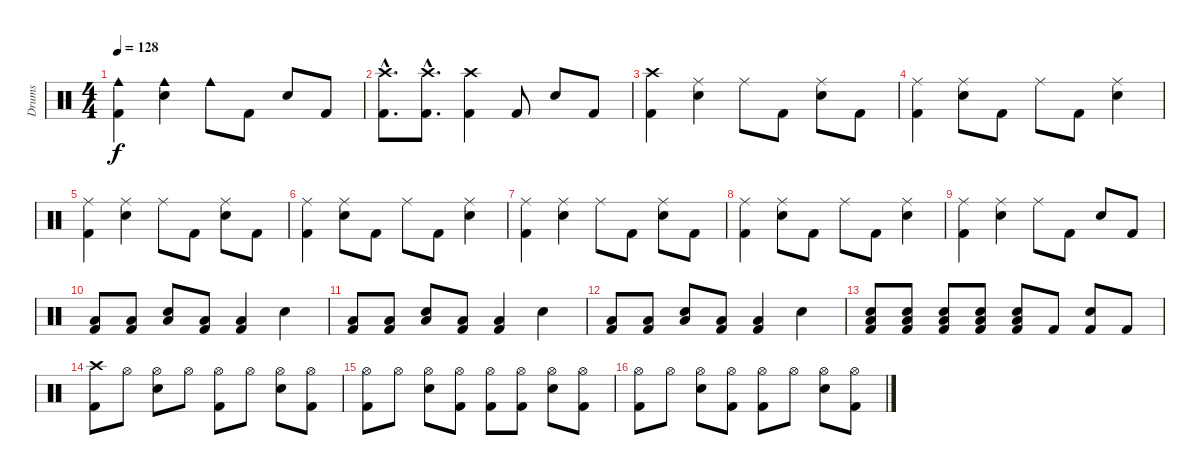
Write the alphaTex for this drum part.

\track ("Drums" "Drums") {instrument percussion}
\staff {score}
\articulation defaults
\ts (4 4)
\tempo 128
\clef neutral
\ks c
("Cowbell medium (hit)" "Kick (hit) 2").4{dy f} ("Cowbell medium (hit)" "Electric Snare (hit)").4 "Cowbell medium (hit)".8 "Kick (hit) 2".8 "Electric Snare (hit)".8 "Kick (hit) 2".8 |
("Crash high (hit)"{hac} "Kick (hit) 2"{hac}).8{d} ("Crash high (hit)"{hac} "Kick (hit) 2"{hac}).8{d} ("Crash high (hit)" "Kick (hit) 2").4 "Kick (hit) 2".8 "Electric Snare (hit)".8 "Kick (hit) 2".8 |
("Crash high (hit)" "Kick (hit) 2").4 ("Ride (middle)" "Electric Snare (hit)").4 "Ride (middle)".8 "Kick (hit) 2".8 ("Ride (middle)" "Electric Snare (hit)").8 "Kick (hit) 2".8 |
("Ride (middle)" "Kick (hit) 2").4 ("Ride (middle)" "Electric Snare (hit)").8 "Kick (hit) 2".8 "Ride (middle)".8 "Kick (hit) 2".8 ("Ride (middle)" "Electric Snare (hit)").4 |
("Ride (middle)" "Kick (hit) 2").4 ("Ride (middle)" "Electric Snare (hit)").4 "Ride (middle)".8 "Kick (hit) 2".8 ("Ride (middle)" "Electric Snare (hit)").8 "Kick (hit) 2".8 |
("Ride (middle)" "Kick (hit) 2").4 ("Ride (middle)" "Electric Snare (hit)").8 "Kick (hit) 2".8 "Ride (middle)".8 "Kick (hit) 2".8 ("Ride (middle)" "Electric Snare (hit)").4 |
("Ride (middle)" "Kick (hit) 2").4 ("Ride (middle)" "Electric Snare (hit)").4 "Ride (middle)".8 "Kick (hit) 2".8 ("Ride (middle)" "Electric Snare (hit)").8 "Kick (hit) 2".8 |
("Ride (middle)" "Kick (hit) 2").4 ("Ride (middle)" "Electric Snare (hit)").8 "Kick (hit) 2".8 "Ride (middle)".8 "Kick (hit) 2".8 ("Ride (middle)" "Electric Snare (hit)").4 |
("Ride (middle)" "Kick (hit) 2").4 ("Ride (middle)" "Electric Snare (hit)").4 "Ride (middle)".8 "Kick (hit) 2".8 "Electric Snare (hit)".8 "Kick (hit) 2".8 |
("Low Floor Tom (hit)" "Kick (hit) 2").8 ("Low Floor Tom (hit)" "Kick (hit) 2").8 ("Electric Snare (hit)" "Low Floor Tom (hit)").8 ("Low Floor Tom (hit)" "Kick (hit) 2").8 ("Low Floor Tom (hit)" "Kick (hit) 2").4 "Electric Snare (hit)".4 |
("Low Floor Tom (hit)" "Kick (hit) 2").8 ("Low Floor Tom (hit)" "Kick (hit) 2").8 ("Electric Snare (hit)" "Low Floor Tom (hit)").8 ("Low Floor Tom (hit)" "Kick (hit) 2").8 ("Low Floor Tom (hit)" "Kick (hit) 2").4 "Electric Snare (hit)".4 |
("Low Floor Tom (hit)" "Kick (hit) 2").8 ("Low Floor Tom (hit)" "Kick (hit) 2").8 ("Electric Snare (hit)" "Low Floor Tom (hit)").8 ("Low Floor Tom (hit)" "Kick (hit) 2").8 ("Low Floor Tom (hit)" "Kick (hit) 2").4 "Electric Snare (hit)".4 |
("Electric Snare (hit)" "Low Floor Tom (hit)" "Kick (hit) 2").8 ("Electric Snare (hit)" "Low Floor Tom (hit)" "Kick (hit) 2").8 ("Electric Snare (hit)" "Low Floor Tom (hit)" "Kick (hit) 2").8 ("Electric Snare (hit)" "Low Floor Tom (hit)" "Kick (hit) 2").8 ("Electric Snare (hit)" "Low Floor Tom (hit)" "Kick (hit) 2").8 "Kick (hit) 2".8 ("Electric Snare (hit)" "Kick (hit) 2").8 "Kick (hit) 2".8 |
("Crash high (hit)" "Kick (hit) 2").8 "Hi-Hat (open)".8 ("Hi-Hat (open)" "Electric Snare (hit)").8 "Hi-Hat (open)".8 ("Hi-Hat (open)" "Kick (hit) 2").8 "Hi-Hat (open)".8 ("Hi-Hat (open)" "Electric Snare (hit)").8 ("Hi-Hat (open)" "Kick (hit) 2").8 |
("Hi-Hat (open)" "Kick (hit) 2").8 "Hi-Hat (open)".8 ("Hi-Hat (open)" "Electric Snare (hit)").8 ("Hi-Hat (open)" "Kick (hit) 2").8 ("Hi-Hat (open)" "Kick (hit) 2").8 ("Hi-Hat (open)" "Kick (hit) 2").8 ("Hi-Hat (open)" "Electric Snare (hit)").8 ("Hi-Hat (open)" "Kick (hit) 2").8 |
("Hi-Hat (open)" "Kick (hit) 2").8 "Hi-Hat (open)".8 ("Hi-Hat (open)" "Electric Snare (hit)").8 ("Hi-Hat (open)" "Kick (hit) 2").8 ("Hi-Hat (open)" "Kick (hit) 2").8 "Hi-Hat (open)".8 ("Hi-Hat (open)" "Electric Snare (hit)").8 ("Hi-Hat (open)" "Kick (hit) 2").8
